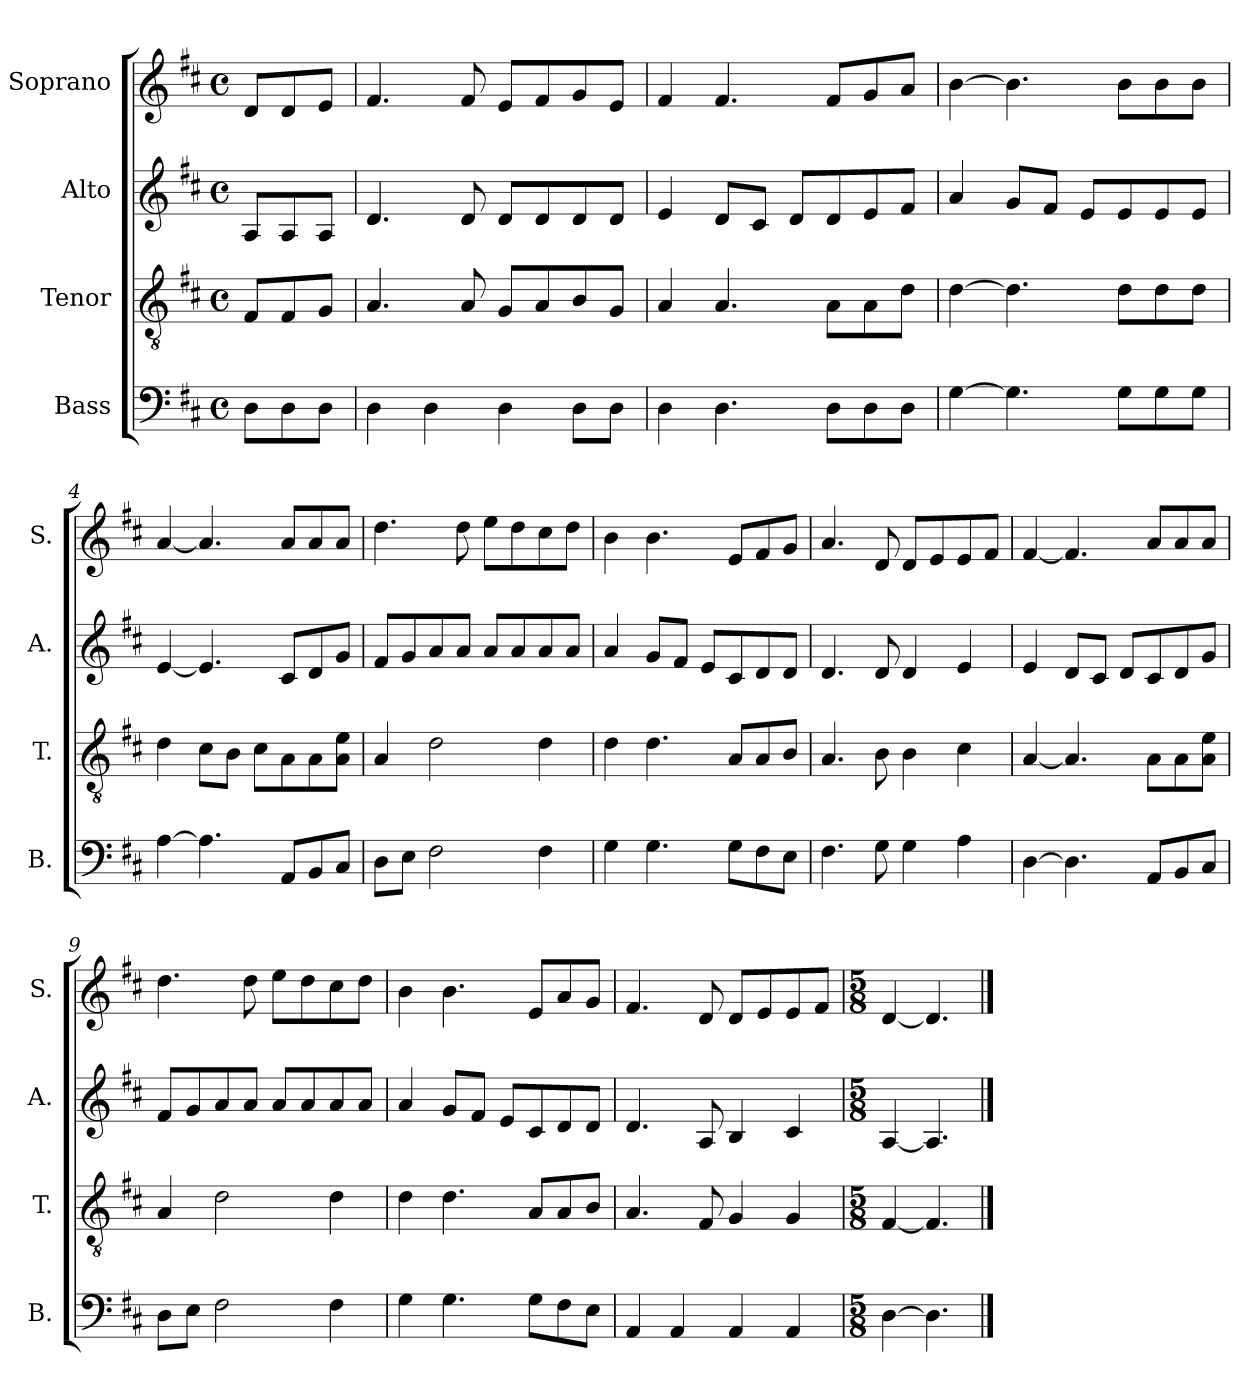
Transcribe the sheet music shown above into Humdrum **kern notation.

**kern	**kern	**kern	**kern
*part4	*part3	*part2	*part1
*staff4	*staff3	*staff2	*staff1
*I"Bass	*I"Tenor	*I"Alto	*I"Soprano
*I'B.	*I'T.	*I'A.	*I'S.
!!LO:PB:g=z
*clefF4	*clefGv2	*clefG2	*clefG2
*	*ITrd7c12	*	*
*k[f#c#]	*k[f#c#]	*k[f#c#]	*k[f#c#]
*D:	*D:	*D:	*D:
*M4/4	*M4/4	*M4/4	*M4/4
*met(c)	*met(c)	*met(c)	*met(c)
=	=	=	=
8Di\L	8FF#i/L	8Ai/L	8di/L
8Di\	8FF#i/	8Ai/	8di/
8Di\J	8GGi/J	8Ai/J	8ei/J
=1	=1	=1	=1
4Di\	4.AAi/	4.di/	4.f#i/
4Di\	.	.	.
.	8AAi/	8di/	8f#i/
4Di\	8GGi/L	8di/L	8ei/L
.	8AAi/	8di/	8f#i/
8Di\L	8BBi/	8di/	8gi/
8Di\J	8GGi/J	8di/J	8ei/J
=2	=2	=2	=2
4Di\	4AAi/	4ei/	4f#i/
4.Di\	4.AAi/	8di/L	4.f#i/
.	.	8c#i/J	.
.	.	8di/L	.
8Di\L	8AAi\L	8di/	8f#i/L
8Di\	8AAi\	8ei/	8gi/
8Di\J	8Di\J	8f#i/J	8ai/J
!!LO:LB:g=z
=3	=3	=3	=3
[>4Gi\	[>4Di\	4ai/	[>4bi\
4.Gi\]	4.Di\]	8gi/L	4.bi\]
.	.	8f#i/J	.
.	.	8ei/L	.
8Gi\L	8Di\L	8ei/	8bi\L
8Gi\	8Di\	8ei/	8bi\
8Gi\J	8Di\J	8ei/J	8bi\J
=4	=4	=4	=4
[>4Ai\	4Di\	[<4ei/	[<4ai/
4.Ai\]	8C#i\L	4.ei/]	4.ai/]
.	8BBi\J	.	.
.	8C#i\L	.	.
8AAi/L	8AAi\	8c#i/L	8ai/L
8BBi/	8AAi\	8di/	8ai/
8C#i/J	8AAi\ 8EiJ	8gi/J	8ai/J
=5	=5	=5	=5
8Di\L	4AAi/	8f#i/L	4.ddi\
8Ei\J	.	8gi/	.
2F#i\	2Di\	8ai/	.
.	.	8ai/J	8ddi\
.	.	8ai/L	8eei\L
.	.	8ai/	8ddi\
4F#i\	4Di\	8ai/	8cc#i\
.	.	8ai/J	8ddi\J
!!LO:PB:g=z
=6	=6	=6	=6
4Gi\	4Di\	4ai/	4bi\
4.Gi\	4.Di\	8gi/L	4.bi\
.	.	8f#i/J	.
.	.	8ei/L	.
8Gi\L	8AAi/L	8c#i/	8ei/L
8F#i\	8AAi/	8di/	8f#i/
8Ei\J	8BBi/J	8di/J	8gi/J
=7	=7	=7	=7
4.F#i\	4.AAi/	4.di/	4.ai/
8Gi\	8BBi\	8di/	8di/
4Gi\	4BBi\	4di/	8di/L
.	.	.	8ei/
4Ai\	4C#i\	4ei/	8ei/
.	.	.	8f#i/J
=8	=8	=8	=8
[>4Di\	[<4AAi/	4ei/	[<4f#i/
4.Di\]	4.AAi/]	8di/L	4.f#i/]
.	.	8c#i/J	.
.	.	8di/L	.
8AAi/L	8AAi\L	8c#i/	8ai/L
8BBi/	8AAi\	8di/	8ai/
8C#i/J	8AAi\ 8EiJ	8gi/J	8ai/J
!!LO:LB:g=z
=9	=9	=9	=9
8Di\L	4AAi/	8f#i/L	4.ddi\
8Ei\J	.	8gi/	.
2F#i\	2Di\	8ai/	.
.	.	8ai/J	8ddi\
.	.	8ai/L	8eei\L
.	.	8ai/	8ddi\
4F#i\	4Di\	8ai/	8cc#i\
.	.	8ai/J	8ddi\J
=10	=10	=10	=10
4Gi\	4Di\	4ai/	4bi\
4.Gi\	4.Di\	8gi/L	4.bi\
.	.	8f#i/J	.
.	.	8ei/L	.
8Gi\L	8AAi/L	8c#i/	8ei/L
8F#i\	8AAi/	8di/	8ai/
8Ei\J	8BBi/J	8di/J	8gi/J
=11	=11	=11	=11
4AAi/	4.AAi/	4.di/	4.f#i/
4AAi/	.	.	.
.	8FF#i/	8Ai/	8di/
4AAi/	4GGi/	4Bi/	8di/L
.	.	.	8ei/
4AAi/	4GGi/	4c#i/	8ei/
.	.	.	8f#i/J
=12	=12	=12	=12
*M5/8	*M5/8	*M5/8	*M5/8
[>4Di\	[<4FF#i/	[<4Ai/	[<4di/
4.Di\]	4.FF#i/]	4.Ai/]	4.di/]
==	==	==	==
*-	*-	*-	*-
